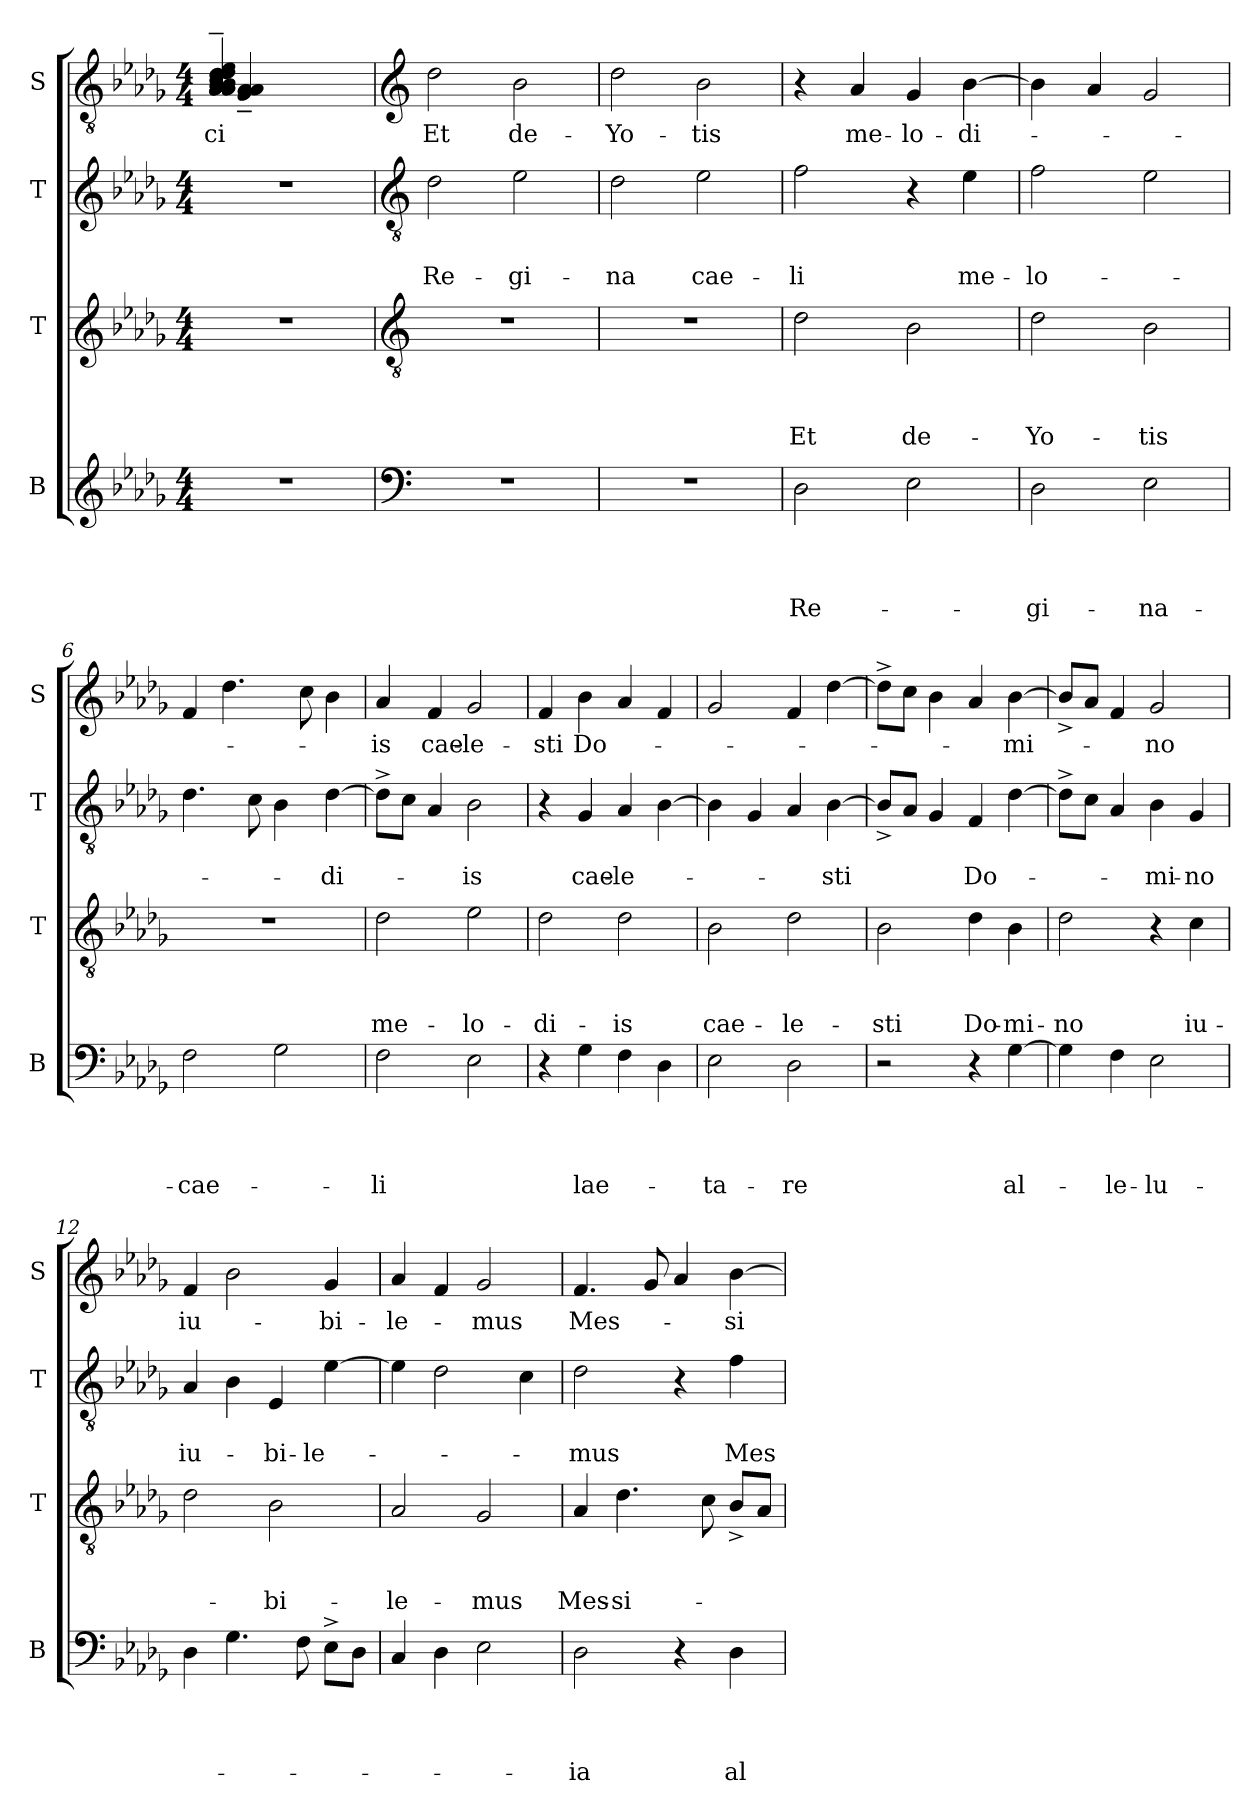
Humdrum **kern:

**kern	**text	**text	**text	**text	**kern	**text	**text	**text	**kern	**text	**text	**kern	**text
*part4	*part4	*part4	*part4	*part4	*part3	*part3	*part3	*part3	*part2	*part2	*part2	*part1	*part1
*staff4	*staff4	*staff4	*staff4	*staff4	*staff3	*staff3	*staff3	*staff3	*staff2	*staff2	*staff2	*staff1	*staff1
*I"B	*	*	*	*	*I"T	*	*	*	*I"T	*	*	*I"S	*
*I'B	*	*	*	*	*I'T	*	*	*	*I'T	*	*	*I'S	*
*clefG2	*	*	*	*	*clefG2	*	*	*	*clefG2	*	*	*clefGv2	*
*k[b-e-a-d-g-]	*	*	*	*	*k[b-e-a-d-g-]	*	*	*	*k[b-e-a-d-g-]	*	*	*k[b-e-a-d-g-]	*
*D-:	*	*	*	*	*D-:	*	*	*	*D-:	*	*	*D-:	*
*M4/4	*	*	*	*	*M4/4	*	*	*	*M4/4	*	*	*M4/4	*
=1	=1	=1	=1	=1	=1	=1	=1	=1	=1	=1	=1	=1	=1
!	!	!	!	!	!	!	!	!	!	!	!	!	!LO:LY:b
*	*	*	*	*	*	*	*	*	*	*	*	*^	*
!	!	!	!	!	!	!	!	!	!	!	!	!	!	!LO:LY:b
1r	.	.	.	.	1r	.	.	.	1r	.	.	4A-/~< 4A-/~< 4A-/~< 4A-/~< 4A-/~< 4B-/~< 4B-/~< 4B-/~< 4c/~< 4d-/~< 4d-/~< 4e-/~<	4G-/~< 4A-/~< 4A-/~<	-ci
.	.	.	.	.	.	.	.	.	.	.	.	2.ryy	2.ryy	.
*	*	*	*	*	*	*	*	*	*	*	*	*v	*v	*
!!LO:LB:g=z
=2	=2	=2	=2	=2	=2	=2	=2	=2	=2	=2	=2	=2	=2
*clefF4	*	*	*	*	*clefGv2	*	*	*	*clefGv2	*	*	*clefG2	*
*	*	*	*	*	*	*	*	*	*	*	*	*^	*
!	!	!	!	!	!	!	!	!	!	!	!LO:LY:b	!	!	!LO:LY:b
*	*	*	*	*	*	*	*	*	*	*	*	*v	*v	*
1r	.	.	.	.	1r	.	.	.	2d-\	.	Re-	2dd-\	Et
!	!	!	!	!	!	!	!	!	!	!	!LO:LY:b	!	!LO:LY:b
.	.	.	.	.	.	.	.	.	2e-\	.	-gi-	2b-\	de-
=3	=3	=3	=3	=3	=3	=3	=3	=3	=3	=3	=3	=3	=3
!	!	!	!	!	!	!	!	!	!	!	!LO:LY:b	!	!LO:LY:b
1r	.	.	.	.	1r	.	.	.	2d-\	.	-na	2dd-\	-Yo-
!	!	!	!	!	!	!	!	!	!	!	!LO:LY:b	!	!LO:LY:b
.	.	.	.	.	.	.	.	.	2e-\	.	cae-	2b-\	-tis
=4	=4	=4	=4	=4	=4	=4	=4	=4	=4	=4	=4	=4	=4
!	!	!	!	!LO:LY:b	!	!	!	!LO:LY:b	!	!	!LO:LY:b	!	!
2D-\	.	.	.	Re-	2d-\	.	.	Et	2f\	.	-li	4r	.
!	!	!	!	!	!	!	!	!	!	!	!	!	!LO:LY:b
.	.	.	.	.	.	.	.	.	.	.	.	4a-/	me-
!	!	!	!	!	!	!	!	!LO:LY:b	!	!	!	!	!LO:LY:b
2E-\	.	.	.	.	2B-\	.	.	de-	4r	.	.	4g-/	-lo-
!	!	!	!	!	!	!	!	!	!	!	!LO:LY:b	!	!LO:LY:b
.	.	.	.	.	.	.	.	.	4e-\	.	me-	[>4b-\	-di-
=5	=5	=5	=5	=5	=5	=5	=5	=5	=5	=5	=5	=5	=5
!	!	!	!	!LO:LY:b	!	!	!	!LO:LY:b	!	!	!LO:LY:b	!	!
2D-\	.	.	.	-gi-	2d-\	.	.	-Yo-	2f\	.	-lo-	4b-\]	.
.	.	.	.	.	.	.	.	.	.	.	.	4a-/	.
!	!	!	!	!LO:LY:b	!	!	!	!LO:LY:b	!	!	!	!	!
2E-\	.	.	.	-na-	2B-\	.	.	-tis	2e-\	.	.	2g-/	.
=6	=6	=6	=6	=6	=6	=6	=6	=6	=6	=6	=6	=6	=6
!	!	!	!	!LO:LY:b	!	!	!	!	!	!	!	!	!
2F\	.	.	.	-cae-	1r	.	.	.	4.d-\	.	.	4f/	.
.	.	.	.	.	.	.	.	.	.	.	.	4.dd-\	.
.	.	.	.	.	.	.	.	.	8c\	.	.	.	.
2G-\	.	.	.	.	.	.	.	.	4B-\	.	.	.	.
.	.	.	.	.	.	.	.	.	.	.	.	8cc\	.
!	!	!	!	!	!	!	!	!	!	!	!LO:LY:b	!	!
.	.	.	.	.	.	.	.	.	[>4d-\	.	-di-	4b-\	.
=7	=7	=7	=7	=7	=7	=7	=7	=7	=7	=7	=7	=7	=7
!	!	!	!	!LO:LY:b	!	!	!	!LO:LY:b	!	!	!	!	!LO:LY:b
2F\	.	.	.	-li	2d-\	.	.	me-	8d-^>\L]	.	.	4a-/	-is
.	.	.	.	.	.	.	.	.	8c\J	.	.	.	.
!	!	!	!	!	!	!	!	!	!	!	!	!	!LO:LY:b
.	.	.	.	.	.	.	.	.	4A-/	.	.	4f/	cae-
!	!	!	!	!	!	!	!	!LO:LY:b	!	!	!LO:LY:b	!	!LO:LY:b
2E-\	.	.	.	.	2e-\	.	.	-lo-	2B-\	.	-is	2g-/	-le-
=8	=8	=8	=8	=8	=8	=8	=8	=8	=8	=8	=8	=8	=8
!	!	!	!	!	!	!	!	!LO:LY:b	!	!	!	!	!LO:LY:b
4r	.	.	.	.	2d-\	.	.	-di-	4r	.	.	4f/	-sti
!	!	!	!	!LO:LY:b	!	!	!	!	!	!	!LO:LY:b	!	!LO:LY:b
4G-\	.	.	.	lae-	.	.	.	.	4G-/	.	cae-	4b-\	Do-
!	!	!	!	!	!	!	!	!LO:LY:b	!	!	!LO:LY:b	!	!
4F\	.	.	.	.	2d-\	.	.	-is	4A-/	.	-le-	4a-/	.
4D-\	.	.	.	.	.	.	.	.	[<4B-\	.	.	4f/	.
!!LO:LB:g=z
=9	=9	=9	=9	=9	=9	=9	=9	=9	=9	=9	=9	=9	=9
!	!	!	!	!LO:LY:b	!	!	!	!LO:LY:b	!	!	!	!	!
2E-\	.	.	.	-ta-	2B-\	.	.	cae-	4B-\]	.	.	2g-/	.
.	.	.	.	.	.	.	.	.	4G-/	.	.	.	.
!	!	!	!	!LO:LY:b	!	!	!	!LO:LY:b	!	!	!	!	!
2D-\	.	.	.	-re	2d-\	.	.	-le-	4A-/	.	.	4f/	.
!	!	!	!	!	!	!	!	!	!	!	!LO:LY:b	!	!
.	.	.	.	.	.	.	.	.	[>4B-\	.	-sti	[>4dd-\	.
=10	=10	=10	=10	=10	=10	=10	=10	=10	=10	=10	=10	=10	=10
!	!	!	!	!	!	!	!	!LO:LY:b	!	!	!	!	!
2r	.	.	.	.	2B-\	.	.	-sti	8B-^</L]	.	.	8dd-^>\L]	.
.	.	.	.	.	.	.	.	.	8A-/J	.	.	8cc\J	.
.	.	.	.	.	.	.	.	.	4G-/	.	.	4b-\	.
!	!	!	!	!	!	!	!	!LO:LY:b	!	!	!LO:LY:b	!	!
4r	.	.	.	.	4d-\	.	.	Do-	4F/	.	Do-	4a-/	.
!	!	!	!	!LO:LY:b	!	!	!	!LO:LY:b:rj	!	!	!	!	!LO:LY:b
[>4G-\	.	.	.	al-	4B-\	.	.	-mi-	[>4d-\	.	.	[>4b-\	-mi-
=11	=11	=11	=11	=11	=11	=11	=11	=11	=11	=11	=11	=11	=11
!	!	!	!	!	!	!	!	!LO:LY:b	!	!	!	!	!
4G-\]	.	.	.	.	2d-\	.	.	-no	8d-^>\L]	.	.	8b-^</L]	.
.	.	.	.	.	.	.	.	.	8c\J	.	.	8a-/J	.
!	!	!	!	!LO:LY:b	!	!	!	!	!	!	!	!	!
4F\	.	.	.	-le-	.	.	.	.	4A-/	.	.	4f/	.
!	!	!	!	!LO:LY:b:rj	!	!	!	!	!	!	!LO:LY:b	!	!LO:LY:b
2E-\	.	.	.	-lu-	4r	.	.	.	4B-\	.	-mi-	2g-/	-no
!	!	!	!	!	!	!	!	!LO:LY:b	!	!	!LO:LY:b:rj	!	!
.	.	.	.	.	4c\	.	.	iu-	4G-/	.	-no	.	.
=12	=12	=12	=12	=12	=12	=12	=12	=12	=12	=12	=12	=12	=12
!	!	!	!	!	!	!	!	!	!	!	!LO:LY:b	!	!LO:LY:b
4D-\	.	.	.	.	2d-\	.	.	.	4A-/	.	iu-	4f/	iu-
4.G-\	.	.	.	.	.	.	.	.	4B-\	.	.	2b-\	.
!	!	!	!	!	!	!	!	!LO:LY:b	!	!	!LO:LY:b	!	!
.	.	.	.	.	2B-\	.	.	-bi-	4E-/	.	-bi-	.	.
8F\	.	.	.	.	.	.	.	.	.	.	.	.	.
!	!	!	!	!	!	!	!	!	!	!	!LO:LY:b	!	!LO:LY:b
8E-^>\L	.	.	.	.	.	.	.	.	[>4e-\	.	-le-	4g-/	-bi-
8D-\J	.	.	.	.	.	.	.	.	.	.	.	.	.
=13	=13	=13	=13	=13	=13	=13	=13	=13	=13	=13	=13	=13	=13
!	!	!	!	!	!	!	!	!LO:LY:b	!	!	!	!	!LO:LY:b
4C/	.	.	.	.	2A-/	.	.	-le-	4e-\]	.	.	4a-/	-le-
4D-\	.	.	.	.	.	.	.	.	2d-\	.	.	4f/	.
!	!	!	!	!	!	!	!	!LO:LY:b	!	!	!	!	!LO:LY:b
2E-\	.	.	.	.	2G-/	.	.	-mus	.	.	.	2g-/	-mus
.	.	.	.	.	.	.	.	.	4c\	.	.	.	.
=14	=14	=14	=14	=14	=14	=14	=14	=14	=14	=14	=14	=14	=14
!	!	!	!	!LO:LY:b	!	!	!	!LO:LY:b	!	!	!LO:LY:b	!	!LO:LY:b
2D-\	.	.	.	-ia	4A-/	.	.	Mes-	2d-\	.	-mus	4.f/	Mes-
!	!	!	!	!	!	!	!	!LO:LY:b:rj	!	!	!	!	!
.	.	.	.	.	4.d-\	.	.	-si-	.	.	.	.	.
.	.	.	.	.	.	.	.	.	.	.	.	8g-/	.
4r	.	.	.	.	.	.	.	.	4r	.	.	4a-/	.
.	.	.	.	.	8c\	.	.	.	.	.	.	.	.
!	!	!	!	!LO:LY:b	!	!	!	!	!	!	!LO:LY:b	!	!LO:LY:b
4D-\	.	.	.	al-	8B-^</L	.	.	.	4f\	.	Mes-	[>4b-\	-si-
.	.	.	.	.	8A-/J	.	.	.	.	.	.	.	.
=	=	=	=	=	=	=	=	=	=	=	=	=	=
*-	*-	*-	*-	*-	*-	*-	*-	*-	*-	*-	*-	*-	*-
